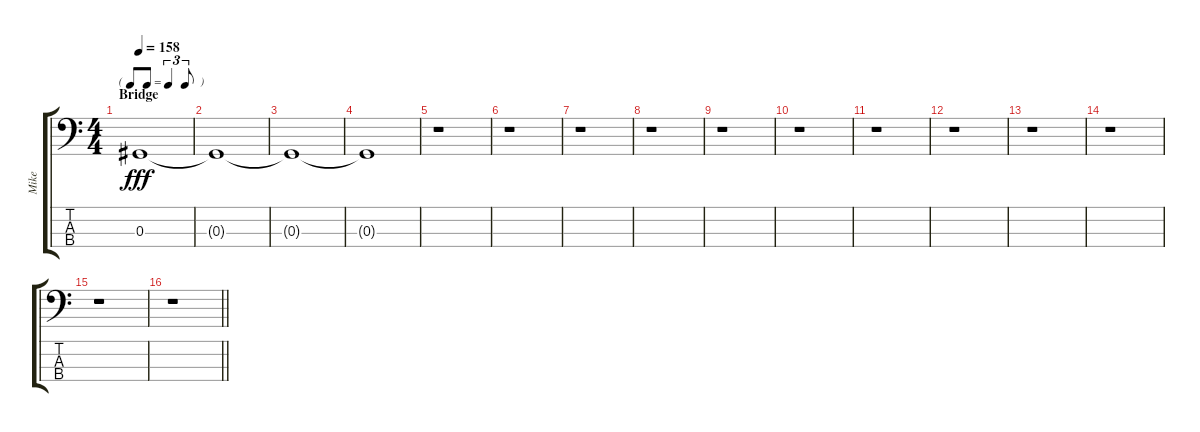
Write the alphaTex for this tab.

\track ("Mike" "Mike") {instrument electricbasspick}
\staff {score tabs}
\tuning (Gb2 Db2 Ab1 Eb1) {hide}
\ts (4 4)
\tf triplet8th
\section ("" "Bridge")
\tempo 158
\clef f4
\ks c
0.3.1{dy fff} |
0.3{t}.1 |
0.3{t}.1 |
0.3{t}.1 |
r.1 |
r.1 |
r.1 |
r.1 |
r.1 |
r.1 |
r.1 |
r.1 |
r.1 |
r.1 |
r.1 |
\barLineRight lightlight
r.1
